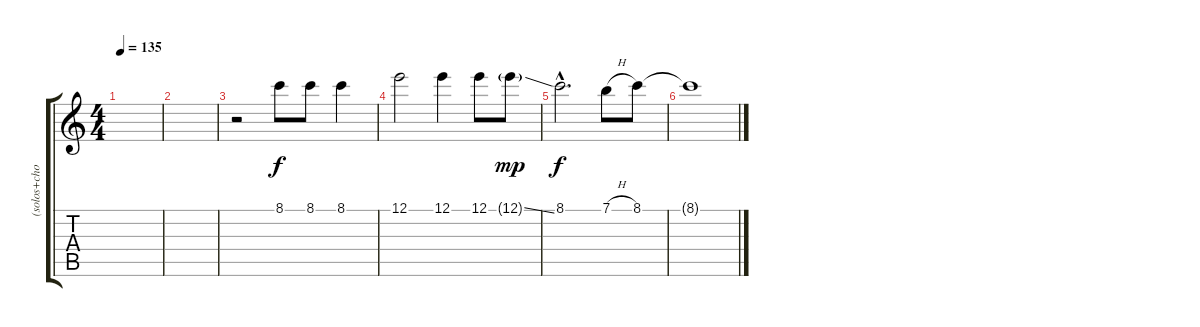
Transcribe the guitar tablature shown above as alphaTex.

\track ("(solos+choeurs)" "(solos+cho") {instrument distortionguitar}
\staff {score tabs}
\tuning (E4 B3 G3 D3 A2 E2) {hide}
\ts (4 4)
\tempo 135
\clef g2
\ks c
|
|
r.2{instrument voiceoohs} 8.1.8 8.1.8 8.1.4 |
12.1.2 12.1.4 12.1.8 12.1{ss g}.8{dy mp} |
8.1{hac}.2{d dy f} 7.1{h}.8 8.1.8 |
8.1{t}.1
